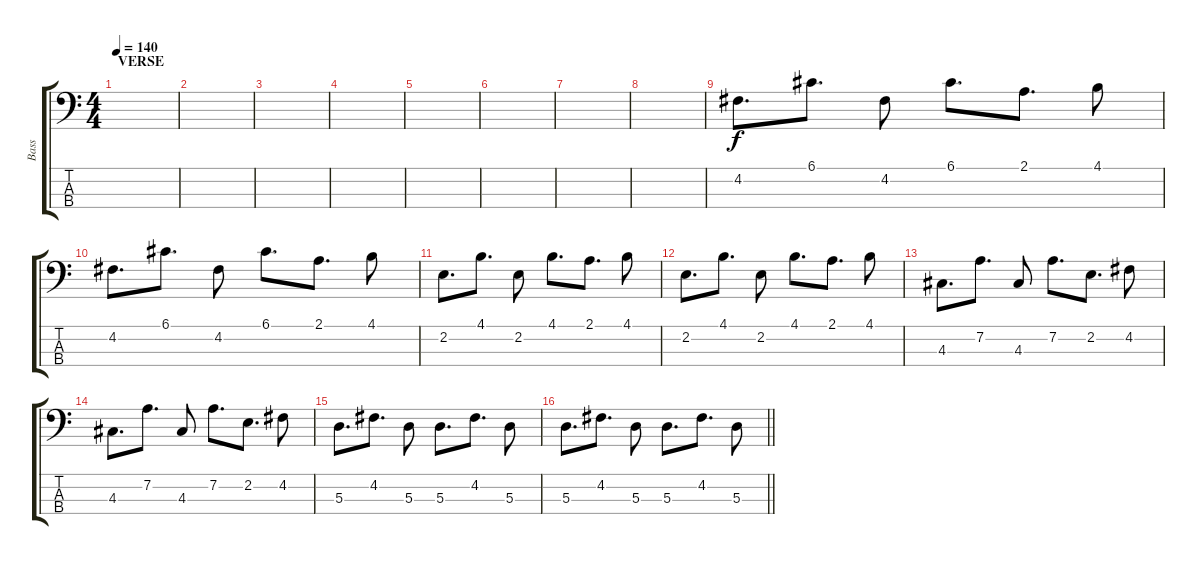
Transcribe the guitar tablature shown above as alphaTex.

\track ("Bass" "Bass") {instrument electricbassfinger}
\staff {score tabs}
\tuning (G2 D2 A1 E1) {hide}
\ts (4 4)
\section ("" "VERSE")
\tempo 140
\clef f4
\ks c
|
|
|
|
|
|
|
|
4.2.8{d} 6.1.8{d} 4.2.8 6.1.8{d} 2.1.8{d} 4.1.8 |
4.2.8{d} 6.1.8{d} 4.2.8 6.1.8{d} 2.1.8{d} 4.1.8 |
2.2.8{d} 4.1.8{d} 2.2.8 4.1.8{d} 2.1.8{d} 4.1.8 |
2.2.8{d} 4.1.8{d} 2.2.8 4.1.8{d} 2.1.8{d} 4.1.8 |
4.3.8{d} 7.2.8{d} 4.3.8 7.2.8{d} 2.2.8{d} 4.2.8 |
4.3.8{d} 7.2.8{d} 4.3.8 7.2.8{d} 2.2.8{d} 4.2.8 |
5.3.8{d} 4.2.8{d} 5.3.8 5.3.8{d} 4.2.8{d} 5.3.8 |
\barLineRight lightlight
5.3.8{d} 4.2.8{d} 5.3.8 5.3.8{d} 4.2.8{d} 5.3.8
